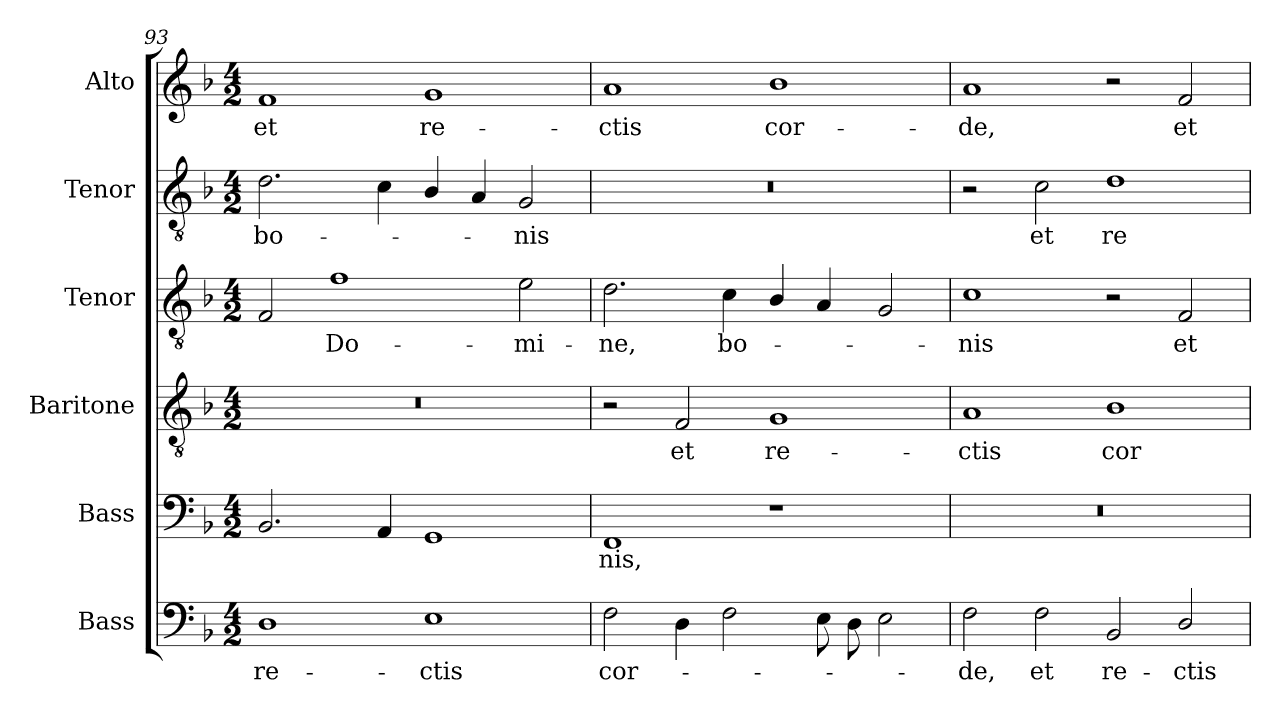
**kern	**text	**kern	**text	**kern	**text	**kern	**text	**kern	**text	**kern	**text
*part6	*part6	*part5	*part5	*part4	*part4	*part3	*part3	*part2	*part2	*part1	*part1
*staff6	*staff6	*staff5	*staff5	*staff4	*staff4	*staff3	*staff3	*staff2	*staff2	*staff1	*staff1
*I"Bass	*	*I"Bass	*	*I"Baritone	*	*I"Tenor	*	*I"Tenor	*	*I"Alto	*
*I'B.	*	*I'B.	*	*	*	*I'T.	*	*I'T.	*	*I'A.	*
*clefF4	*	*clefF4	*	*clefGv2	*	*clefGv2	*	*clefGv2	*	*clefG2	*
*	*	*	*	*ITrd7c12	*	*ITrd7c12	*	*ITrd7c12	*	*	*
*k[b-]	*	*k[b-]	*	*k[b-]	*	*k[b-]	*	*k[b-]	*	*k[b-]	*
*F:	*	*F:	*	*F:	*	*F:	*	*F:	*	*F:	*
*M4/2	*	*M4/2	*	*M4/2	*	*M4/2	*	*M4/2	*	*M4/2	*
=93	=93	=93	=93	=93	=93	=93	=93	=93	=93	=93	=93
!	!LO:LY:b:color=#000000	!	!	!LO:N:vis=1	!	!	!	!	!	!	!
!	!	!	!	!	!	!	!	!	!LO:LY:b:color=#000000	!	!
!	!	!	!	!	!	!	!	!	!	!	!LO:LY:b:color=#000000
1Di	re-	2.BB-i/	.	0r	.	2FFi/	.	2.Di\	bo-	1fi	et
!	!	!	!	!	!	!	!LO:LY:b:color=#000000	!	!	!	!
.	.	.	.	.	.	1Fi	Do-	.	.	.	.
.	.	4AAi/	.	.	.	.	.	4Ci\	.	.	.
!	!LO:LY:b:color=#000000	!	!	!	!	!	!	!	!	!	!
!	!	!	!	!	!	!	!	!	!	!	!LO:LY:b:color=#000000
1Ei	-ctis	1GGi	.	.	.	.	.	4BB-i/	.	1gi	re-
.	.	.	.	.	.	.	.	4AAi/	.	.	.
!	!	!	!	!	!	!	!LO:LY:b:color=#000000	!	!	!	!
!	!	!	!	!	!	!	!	!	!LO:LY:b:color=#000000	!	!
.	.	.	.	.	.	2Ei\	-mi-	2GGi/	-nis	.	.
=94	=94	=94	=94	=94	=94	=94	=94	=94	=94	=94	=94
!	!LO:LY:b:color=#000000	!	!	!	!	!	!	!	!	!	!
!	!	!	!LO:LY:b:color=#000000	!	!	!	!	!	!	!	!
!	!	!	!	!	!	!	!LO:LY:b:color=#000000	!LO:N:vis=1	!	!	!
!	!	!	!	!	!	!	!	!	!	!	!LO:LY:b:color=#000000
2Fi\	cor-	1FFi	-nis,	2r	.	2.Di\	-ne,	0r	.	1ai	-ctis
!	!	!	!	!	!LO:LY:b:color=#000000	!	!	!	!	!	!
4Di\	.	.	.	2FFi/	et	.	.	.	.	.	.
!	!	!	!	!	!	!	!LO:LY:b:color=#000000	!	!	!	!
2Fi\	.	.	.	.	.	4Ci\	bo-	.	.	.	.
!	!	!	!	!	!LO:LY:b:color=#000000	!	!	!	!	!	!
!	!	!	!	!	!	!	!	!	!	!	!LO:LY:b:color=#000000
.	.	1r	.	1GGi	re-	4BB-i/	.	.	.	1b-i	cor-
8Ei\	.	.	.	.	.	4AAi/	.	.	.	.	.
8Di\	.	.	.	.	.	.	.	.	.	.	.
2Ei\	.	.	.	.	.	2GGi/	.	.	.	.	.
=95	=95	=95	=95	=95	=95	=95	=95	=95	=95	=95	=95
!	!LO:LY:b:color=#000000	!LO:N:vis=1	!	!	!	!	!	!	!	!	!
!	!	!	!	!	!LO:LY:b:color=#000000	!	!	!	!	!	!
!	!	!	!	!	!	!	!LO:LY:b:color=#000000	!	!	!	!
!	!	!	!	!	!	!	!	!	!	!	!LO:LY:b:color=#000000
2Fi\	-de,	0r	.	1AAi	-ctis	1Ci	-nis	2r	.	1ai	-de,
!	!LO:LY:b:color=#000000	!	!	!	!	!	!	!	!	!	!
!	!	!	!	!	!	!	!	!	!LO:LY:b:color=#000000	!	!
2Fi\	et	.	.	.	.	.	.	2Ci\	et	.	.
!	!LO:LY:b:color=#000000	!	!	!	!	!	!	!	!	!	!
!	!	!	!	!	!LO:LY:b:color=#000000	!	!	!	!	!	!
!	!	!	!	!	!	!	!	!	!LO:LY:b:color=#000000	!	!
2BB-i/	re-	.	.	1BB-i	cor-	2r	.	1Di	re-	2r	.
!	!LO:LY:b:color=#000000	!	!	!	!	!	!	!	!	!	!
!	!	!	!	!	!	!	!LO:LY:b:color=#000000	!	!	!	!
!	!	!	!	!	!	!	!	!	!	!	!LO:LY:b:color=#000000
2Di/	-ctis	.	.	.	.	2FFi/	et	.	.	2fi/	et
=	=	=	=	=	=	=	=	=	=	=	=
*-	*-	*-	*-	*-	*-	*-	*-	*-	*-	*-	*-
